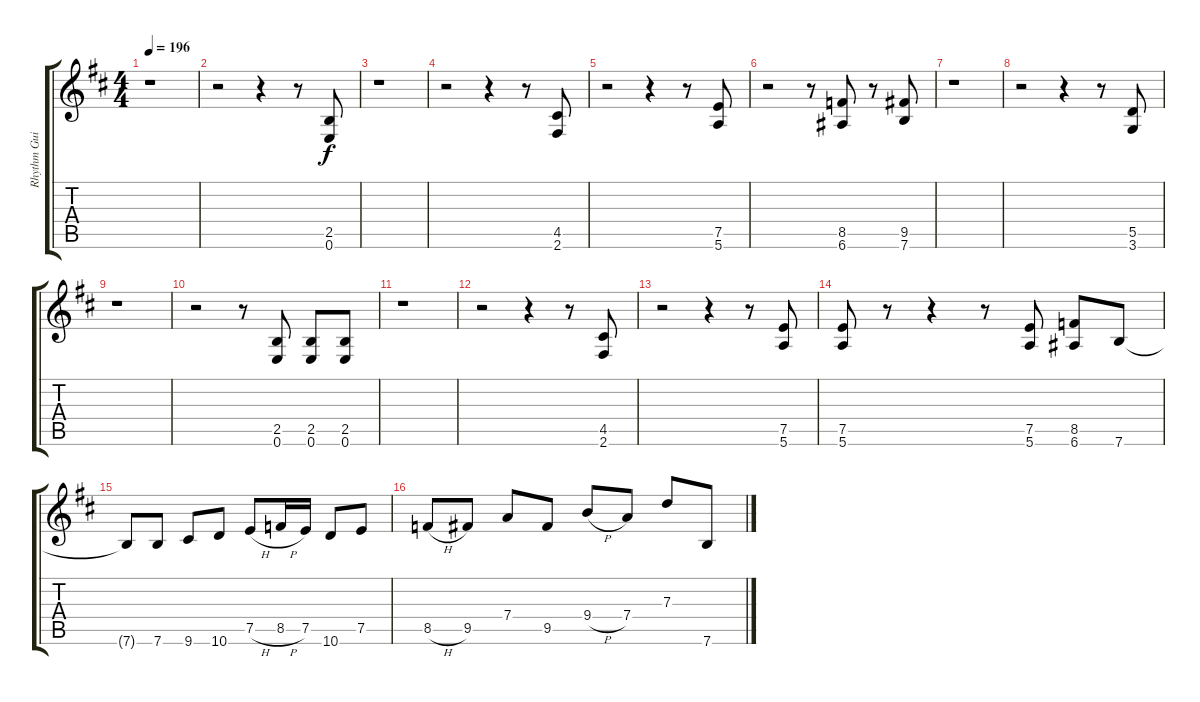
\track ("Rhythm Guitar (Friedman)" "Rhythm Gui") {instrument distortionguitar}
\staff {score tabs}
\tuning (E4 B3 G3 D3 A2 E2) {hide}
\ts (4 4)
\tempo 196
\clef g2
\ks d
r.1{dy f} |
r.2 r.4 r.8 (2.5 0.6).8 |
r.1 |
r.2 r.4 r.8 (4.5 2.6).8 |
r.2 r.4 r.8 (7.5 5.6).8 |
r.2 r.8 (8.5 6.6).8 r.8 (9.5 7.6).8 |
r.1 |
r.2 r.4 r.8 (5.5 3.6).8 |
r.1 |
r.2 r.8 (2.5 0.6).8 (2.5 0.6).8 (2.5 0.6).8 |
r.1 |
r.2 r.4 r.8 (4.5 2.6).8 |
r.2 r.4 r.8 (7.5 5.6).8 |
(7.5 5.6).8 r.8 r.4 r.8 (7.5 5.6).8 (8.5 6.6).8 7.6.8 |
7.6{t}.8 7.6.8 9.6.8 10.6.8 7.5{h}.8 8.5{h}.16 7.5.16 10.6.8 7.5.8 |
8.5{h}.8 9.5.8 7.4.8 9.5.8 9.4{h}.8 7.4.8 7.3.8 7.6.8
